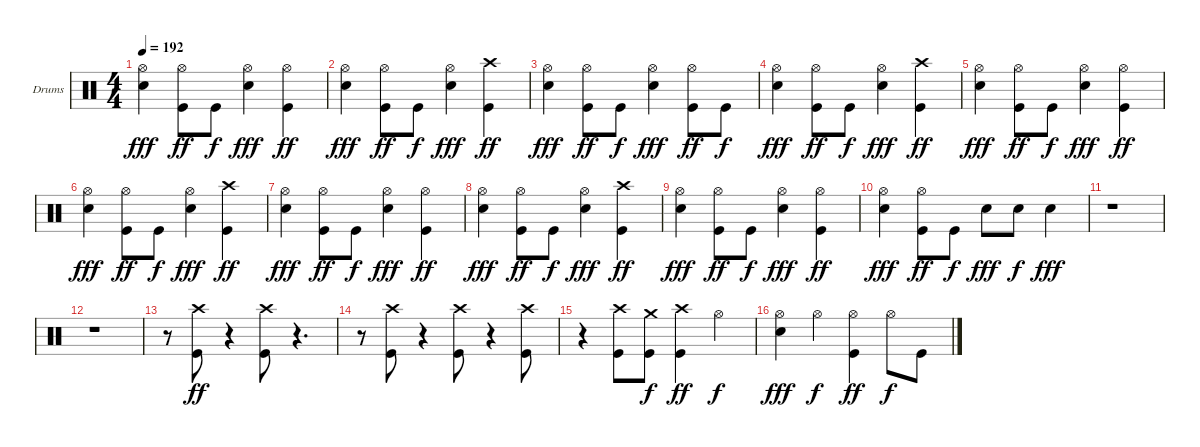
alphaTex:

\bracketExtendMode groupsimilarinstruments
\firstSystemTrackNameOrientation horizontal
\otherSystemsTrackNameOrientation horizontal
\track ("Drumkit" "Drums") {instrument percussion}
\staff {score}
\articulation defaults
\ts (4 4)
\tempo 192
\clef neutral
\ks c
("Snare (hit) 2" "Hi-Hat (open)").4{dy fff} ("Kick (hit)" "Hi-Hat (open)").8{dy ff} "Kick (hit)".8{dy f} ("Snare (hit) 2" "Hi-Hat (open)").4{dy fff} ("Kick (hit)" "Hi-Hat (open)").4{dy ff} |
("Snare (hit) 2" "Hi-Hat (open)").4{dy fff} ("Kick (hit)" "Hi-Hat (open)").8{dy ff} "Kick (hit)".8{dy f} ("Snare (hit) 2" "Hi-Hat (open)").4{dy fff} ("Kick (hit)" "Crash high (hit)").4{dy ff} |
("Snare (hit) 2" "Hi-Hat (open)").4{dy fff} ("Kick (hit)" "Hi-Hat (open)").8{dy ff} "Kick (hit)".8{dy f} ("Snare (hit) 2" "Hi-Hat (open)").4{dy fff} ("Kick (hit)" "Hi-Hat (open)").8{dy ff} "Kick (hit)".8{dy f} |
("Snare (hit) 2" "Hi-Hat (open)").4{dy fff} ("Kick (hit)" "Hi-Hat (open)").8{dy ff} "Kick (hit)".8{dy f} ("Snare (hit) 2" "Hi-Hat (open)").4{dy fff} ("Kick (hit)" "Crash high (hit)").4{dy ff} |
("Snare (hit) 2" "Hi-Hat (open)").4{dy fff} ("Kick (hit)" "Hi-Hat (open)").8{dy ff} "Kick (hit)".8{dy f} ("Snare (hit) 2" "Hi-Hat (open)").4{dy fff} ("Kick (hit)" "Hi-Hat (open)").4{dy ff} |
("Snare (hit) 2" "Hi-Hat (open)").4{dy fff} ("Kick (hit)" "Hi-Hat (open)").8{dy ff} "Kick (hit)".8{dy f} ("Snare (hit) 2" "Hi-Hat (open)").4{dy fff} ("Kick (hit)" "Crash high (hit)").4{dy ff} |
("Snare (hit) 2" "Hi-Hat (open)").4{dy fff} ("Kick (hit)" "Hi-Hat (open)").8{dy ff} "Kick (hit)".8{dy f} ("Snare (hit) 2" "Hi-Hat (open)").4{dy fff} ("Kick (hit)" "Hi-Hat (open)").4{dy ff} |
("Snare (hit) 2" "Hi-Hat (open)").4{dy fff} ("Kick (hit)" "Hi-Hat (open)").8{dy ff} "Kick (hit)".8{dy f} ("Snare (hit) 2" "Hi-Hat (open)").4{dy fff} ("Kick (hit)" "Crash high (hit)").4{dy ff} |
("Snare (hit) 2" "Hi-Hat (open)").4{dy fff} ("Kick (hit)" "Hi-Hat (open)").8{dy ff} "Kick (hit)".8{dy f} ("Snare (hit) 2" "Hi-Hat (open)").4{dy fff} ("Kick (hit)" "Hi-Hat (open)").4{dy ff} |
("Snare (hit) 2" "Hi-Hat (open)").4{dy fff} ("Kick (hit)" "Hi-Hat (open)").8{dy ff} "Kick (hit)".8{dy f} "Snare (hit) 2".8{dy fff} "Snare (hit) 2".8{dy f} "Snare (hit) 2".4{dy fff} |
r.1 |
r.1 |
r.8 ("Kick (hit)" "Crash high (hit)").8{dy ff} r.4 ("Kick (hit)" "Crash high (hit)").8 r.4{d} |
r.8 ("Kick (hit)" "Crash high (hit)").8 r.4 ("Kick (hit)" "Crash high (hit)").8 r.4 ("Kick (hit)" "Crash high (hit)").8 |
r.4 ("Kick (hit)" "Crash high (hit)").8 ("Kick (hit)" "Crash medium (hit)").8{dy f} ("Kick (hit)" "Crash high (hit)").4{dy ff} "Hi-Hat (open)".4{dy f} |
("Snare (hit) 2" "Hi-Hat (open)").4{dy fff} "Hi-Hat (open)".4{dy f} ("Kick (hit)" "Hi-Hat (open)").4{dy ff} "Hi-Hat (open)".8{dy f} "Kick (hit)".8
